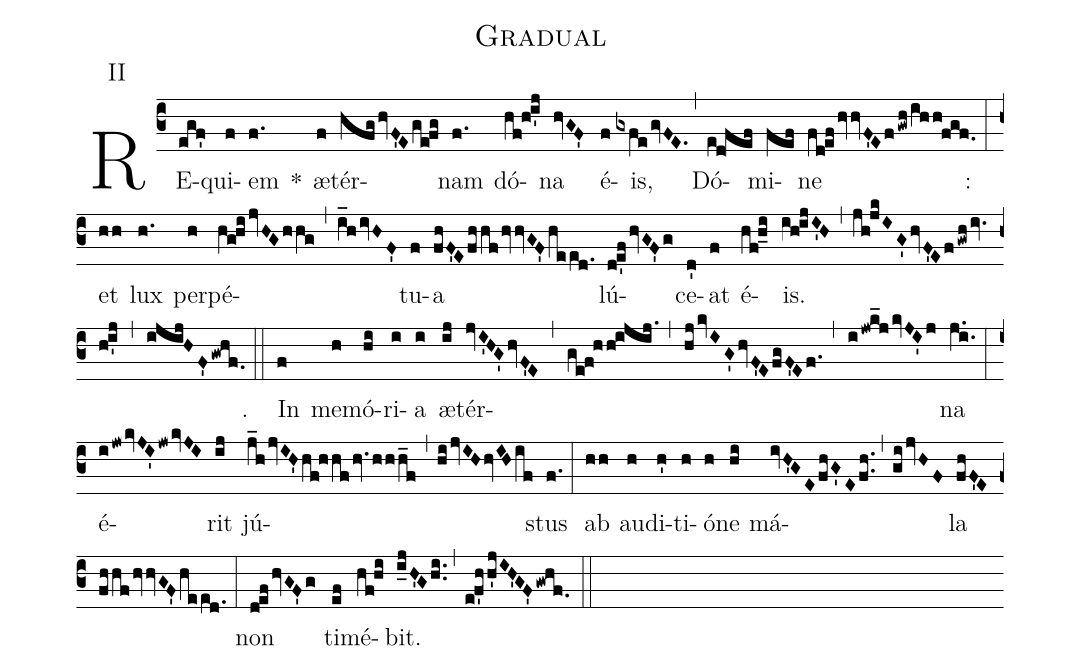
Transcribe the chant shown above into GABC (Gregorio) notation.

name: Gradual;
annotation: II;
%%
(c3)
RE(egf')qui(f)em(f.) *() æ(f)tér(hfghvF'Ege!fg)nam(f.) dó(hf!h!i'j)na(hvGF') é(f)is,(gxfegvFE.) (,) Dó(ed!fef)mi(fef)ne(fd!efhvvF'Efgwhihh!fgf.) :(:) et(hh) lux(h.) per(h)pé(hg!hijvHGhhg,i_hivHF')tu(f)a(fhF'EfhhfhvvGF'heed.) lú(d!e'fhvGF'g)ce(d')at(f) é(hf!h_i)is.(ih!ijI'H,jh!jkIG'hvF'Efgwhiv.h!i'j,ijij!HF'gwhf.)

℣.(::)
In(f) me(h)mó(hi)ri(i)a(i) æ(ij)tér(jvI'HG'hvF'E,ge!f!hh!ijij.,hjkvIG'hvF'EfgF'Ef.,ijwk_jkvJI'j)na(j.i.) (:) é(ijwkvJI'jwkvJI)rit(ij) jú(j_hjvIH'hf!hhfhv.hhh_f,hijvIHhvIHif)stus(f.) (:) ab(hh) au(h)di(h')ti(h)ó(h)ne(hi) má(ivH'GEfhG'Ef.h.,gijvHF)la(fhF'EfhhfhvvGF'heed.) (:) non(d!efhvGF'g) ti(ef)mé(hf!hi)bit.(i_jH'Gh.i.,e!f'hh'jIH'GF'gwhf.)
(::)
